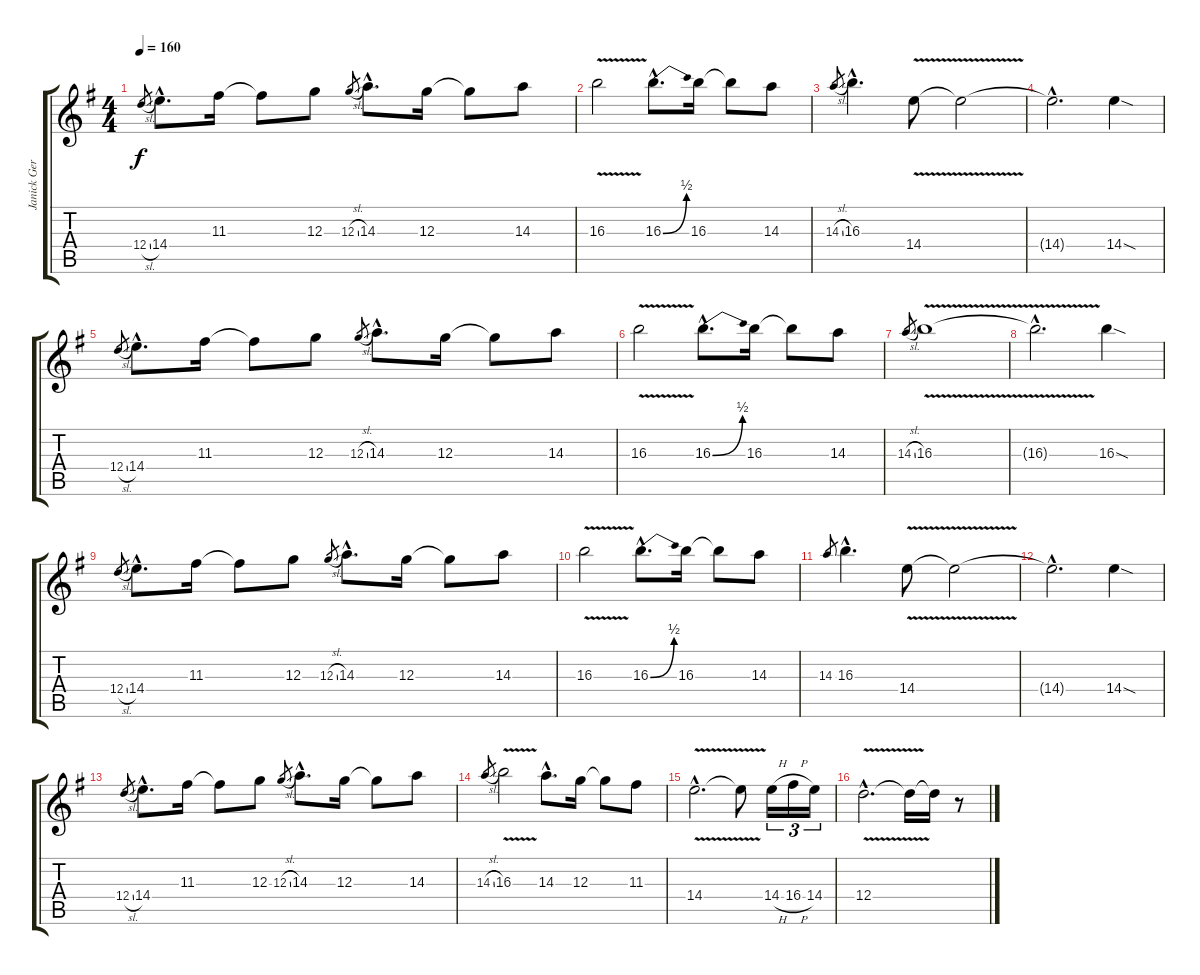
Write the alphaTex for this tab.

\track ("Janick Gers" "Janick Ger") {instrument overdrivenguitar}
\staff {score tabs}
\tuning (E4 B3 G3 D3 A2 E2) {hide}
\ts (4 4)
\tempo 160
\clef g2
\ks g
12.4{sl}.8{gr dy f instrument overdrivenguitar} 14.4{hac}.8{d} 11.3.16 11.3{t}.8 12.3.8 12.3{sl}.8{gr} 14.3{hac}.8{d} 12.3.16 12.3{t}.8 14.3.8 |
16.3{v}.2 16.3{be (bend 0 0 60 2) hac}.8{d} 16.3.16 16.3{t}.8 14.3.8 |
14.3{sl}.8{gr} 16.3{hac}.4{d} 14.4{v}.8 14.4{t}.2 |
14.4{hac t}.2{d} 14.4{sod}.4 |
12.4{sl}.8{gr} 14.4{hac}.8{d} 11.3.16 11.3{t}.8 12.3.8 12.3{sl}.8{gr} 14.3{hac}.8{d} 12.3.16 12.3{t}.8 14.3.8 |
16.3{v}.2 16.3{be (bend 0 0 60 2) hac}.8{d} 16.3.16 16.3{t}.8 14.3.8 |
14.3{sl}.8{gr} 16.3{v}.1 |
16.3{hac t}.2{d} 16.3{sod}.4 |
12.4{sl}.8{gr} 14.4{hac}.8{d} 11.3.16 11.3{t}.8 12.3.8 12.3{sl}.8{gr} 14.3{hac}.8{d} 12.3.16 12.3{t}.8 14.3.8 |
16.3{v}.2 16.3{be (bend 0 0 60 2) hac}.8{d} 16.3.16 16.3{t}.8 14.3.8 |
14.3.8{gr} 16.3{hac}.4{d} 14.4{v}.8 14.4{t}.2 |
14.4{hac t}.2{d} 14.4{sod}.4 |
12.4{sl}.8{gr} 14.4{hac}.8{d} 11.3.16 11.3{t}.8 12.3.8 12.3{sl}.8{gr} 14.3{hac}.8{d} 12.3.16 12.3{t}.8 14.3.8 |
14.3{sl}.8{gr} 16.3{v}.2 14.3{hac}.8{d} 12.3.16 12.3{t}.8 11.3.8 |
14.4{v hac}.2{d} 14.4{t}.8 14.4{h}.16{tu (3 2)} 16.4{h}.16{tu (3 2)} 14.4.16{tu (3 2)} |
12.4{v hac}.2{d} 12.4{t}.16 12.4{t}.16 r.8
